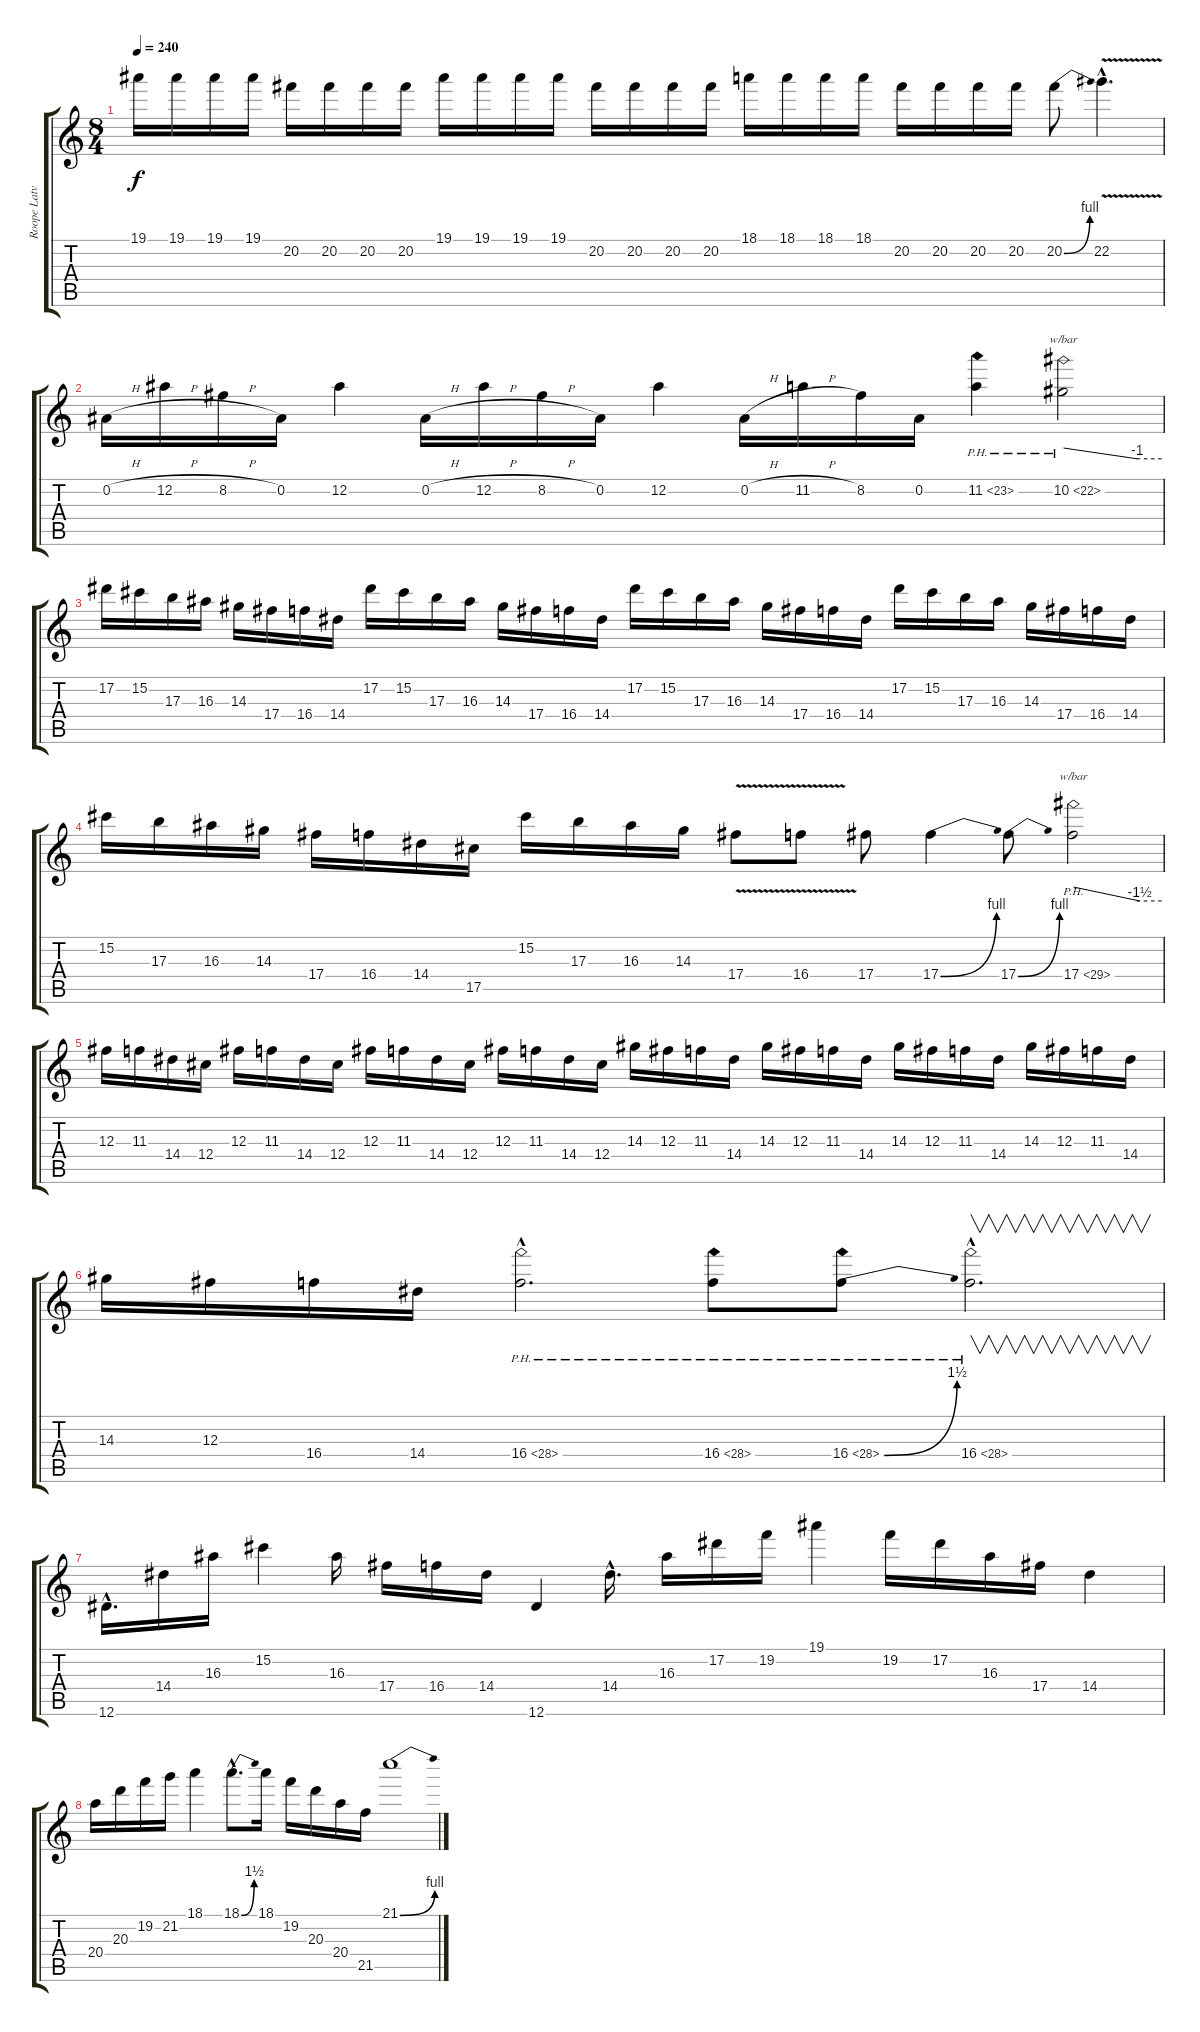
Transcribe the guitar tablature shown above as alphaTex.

\track ("Roope Latvala" "Roope Latv") {instrument distortionguitar}
\staff {score tabs}
\tuning (Eb4 Bb3 Gb3 Db3 Ab2 Eb2) {hide}
\ts (8 4)
\tempo 240
\clef g2
\ks c
19.1.16{dy f} 19.1.16 19.1.16 19.1.16 20.2.16 20.2.16 20.2.16 20.2.16 19.1.16 19.1.16 19.1.16 19.1.16 20.2.16 20.2.16 20.2.16 20.2.16 18.1.16 18.1.16 18.1.16 18.1.16 20.2.16 20.2.16 20.2.16 20.2.16 20.2{be (bend 0 0 60 4)}.8 22.2{v hac}.4{d} |
0.2{h}.16 12.2{h}.16 8.2{h}.16 0.2.16 12.2.4 0.2{h}.16 12.2{h}.16 8.2{h}.16 0.2.16 12.2.4 0.2{h}.16 11.2{h}.16 8.2.16 0.2.16 11.2{ph 12}.4 10.2{ph 12}.2{tbe (custom default 0 0 45 -4 60 -4)} |
17.2.16 15.2.16 17.3.16 16.3.16 14.3.16 17.4.16 16.4.16 14.4.16 17.2.16 15.2.16 17.3.16 16.3.16 14.3.16 17.4.16 16.4.16 14.4.16 17.2.16 15.2.16 17.3.16 16.3.16 14.3.16 17.4.16 16.4.16 14.4.16 17.2.16 15.2.16 17.3.16 16.3.16 14.3.16 17.4.16 16.4.16 14.4.16 |
15.2.16 17.3.16 16.3.16 14.3.16 17.4.16 16.4.16 14.4.16 17.5.16 15.2.16 17.3.16 16.3.16 14.3.16 17.4{v}.8 16.4{v}.8 17.4.8 17.4{be (bend 0 0 60 4)}.4 17.4{be (bend 0 0 60 4)}.8 17.4{ph 12}.2{tbe (custom default 0 0 45 -6 60 -6)} |
12.3.16 11.3.16 14.4.16 12.4.16 12.3.16 11.3.16 14.4.16 12.4.16 12.3.16 11.3.16 14.4.16 12.4.16 12.3.16 11.3.16 14.4.16 12.4.16 14.3.16 12.3.16 11.3.16 14.4.16 14.3.16 12.3.16 11.3.16 14.4.16 14.3.16 12.3.16 11.3.16 14.4.16 14.3.16 12.3.16 11.3.16 14.4.16 |
14.3.16 12.3.16 16.4.16 14.4.16 16.4{ph 12 hac}.2{d} 16.4{ph 12}.8 16.4{be (bend 0 0 60 6) ph 12}.8 16.4{ph 12 hac}.2{v d} |
12.6{hac}.16{d} 14.4.16 16.3.16 15.2.4 16.3.16 17.4.16 16.4.16 14.4.16 12.6.4 14.4{hac}.16{d} 16.3.16 17.2.16 19.2.16 19.1.4 19.2.16 17.2.16 16.3.16 17.4.16 14.4.4 |
20.4.16 20.3.16 19.2.16 21.2.16 18.1.4 18.1{be (bend 0 0 60 6) hac}.8{d} 18.1.16 19.2.16 20.3.16 20.4.16 21.5.16 21.1{be (bend 0 0 60 4)}.1
